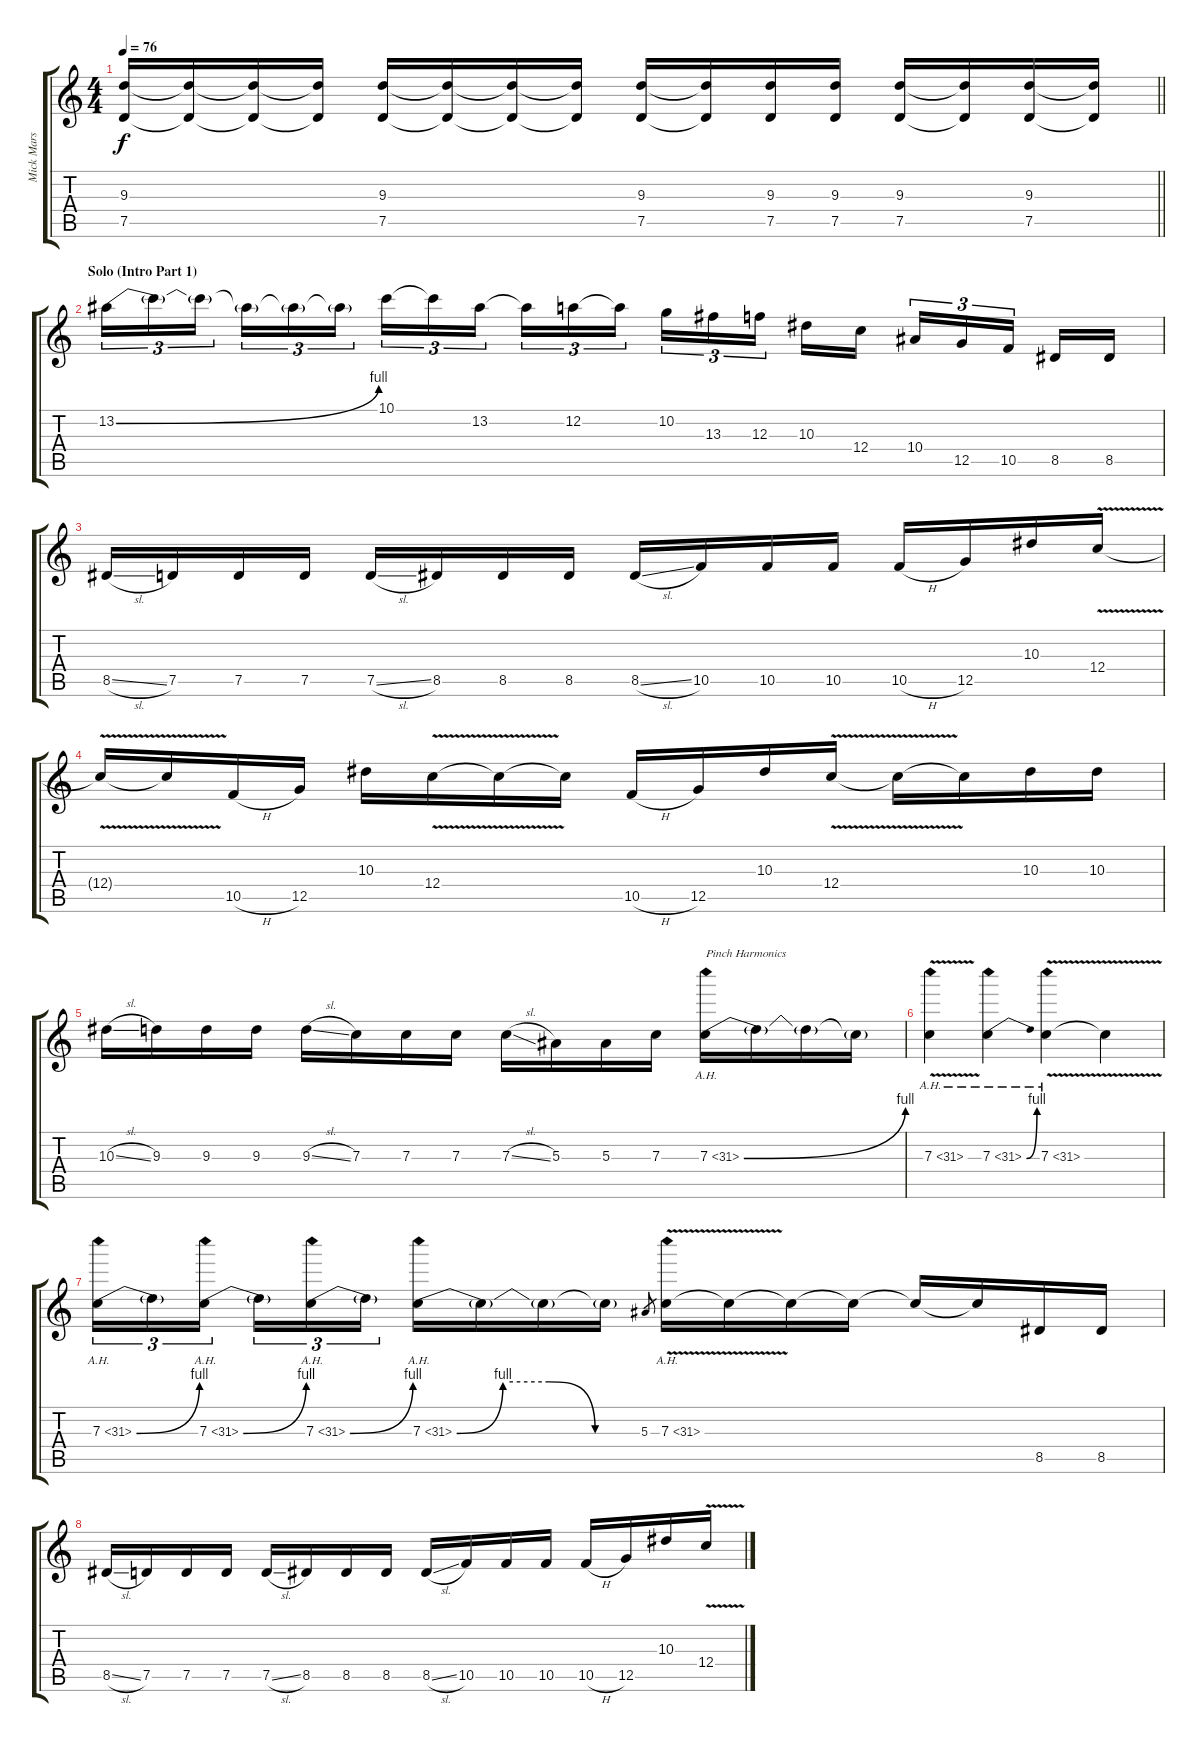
\track ("Mick Mars Lead" "Mick Mars ") {instrument distortionguitar}
\staff {score tabs}
\tuning (D4 A3 F3 C3 G2 D2) {hide}
\ts (4 4)
\tempo 76
\clef g2
\barLineRight lightlight
\ks c
(9.3 7.5).16{dy f} (9.3{t} 7.5{t}).16 (9.3{t} 7.5{t}).16 (9.3{t} 7.5{t}).16 (9.3 7.5).16 (9.3{t} 7.5{t}).16 (9.3{t} 7.5{t}).16 (9.3{t} 7.5{t}).16 (9.3 7.5).16 (9.3{t} 7.5{t}).16 (9.3 7.5).16 (9.3 7.5).16 (9.3 7.5).16 (9.3{t} 7.5{t}).16 (9.3 7.5).16 (9.3{t} 7.5{t}).16 |
\section ("" "Solo (Intro Part 1)")
13.2{be (bend 0 0 60 4)}.16{tu (3 2) volume 16 instrument distortionguitar} 13.2{t}.16{tu (3 2)} 13.2{t}.16{tu (3 2) beam splitsecondary} 13.2{t}.16{tu (3 2)} 13.2{t}.16{tu (3 2)} 13.2{t}.16{tu (3 2)} 10.1.16{tu (3 2)} 10.1{t}.16{tu (3 2)} 13.2.16{tu (3 2) beam splitsecondary} 13.2{t}.16{tu (3 2)} 12.2.16{tu (3 2)} 12.2{t}.16{tu (3 2)} 10.2.16{tu (3 2)} 13.3.16{tu (3 2)} 12.3.16{tu (3 2) beam splitsecondary} 10.3.16 12.4.16 10.4.16{tu (3 2)} 12.5.16{tu (3 2)} 10.5.16{tu (3 2) beam splitsecondary} 8.5.16 8.5.16 |
8.5{sl}.16 7.5.16 7.5.16 7.5.16 7.5{sl}.16 8.5.16 8.5.16 8.5.16 8.5{sl}.16 10.5.16 10.5.16 10.5.16 10.5{h}.16 12.5.16 10.3.16 12.4{v}.16 |
12.4{v t}.16 12.4{t}.16 10.5{h}.16 12.5.16 10.3.16 12.4{v}.16 12.4{t}.16 12.4{t}.16 10.5{h}.16 12.5.16 10.3.16 12.4{v}.16 12.4{t}.16 12.4{t}.16 10.3.16 10.3.16 |
10.3{sl}.16 9.3.16 9.3.16 9.3.16 9.3{sl}.16 7.3.16 7.3.16 7.3.16 7.3{sl}.16 5.3.16 5.3.16 7.3.16 7.3{be (bend 0 0 60 4) ah 24}.16{txt "Pinch Harmonics"} 7.3{t}.16 7.3{t}.16 7.3{t}.16 |
7.3{ah 24 v}.4 7.3{be (bend 0 0 60 4) ah 24}.4 7.3{ah 24 v}.4 7.3{t}.4 |
7.3{be (bend 0 0 60 4) ah 24}.16{tu (3 2)} 7.3{t}.16{tu (3 2)} 7.3{be (bend 0 0 60 4) ah 24}.16{tu (3 2) beam splitsecondary} 7.3{t}.16{tu (3 2)} 7.3{be (bend 0 0 60 4) ah 24}.16{tu (3 2)} 7.3{t}.16{tu (3 2)} 7.3{be (custom 0 0 15 4 30 4 45 0 60 0) ah 24}.16 7.3{t}.16 7.3{t}.16 7.3{t}.16 5.3.8{gr} 7.3{ah 24 v}.16 7.3{t}.16 7.3{t}.16 7.3{t}.16 7.3{t}.16 7.3{t}.16 8.5.16 8.5.16 |
8.5{sl}.16 7.5.16 7.5.16 7.5.16 7.5{sl}.16 8.5.16 8.5.16 8.5.16 8.5{sl}.16 10.5.16 10.5.16 10.5.16 10.5{h}.16 12.5.16 10.3.16 12.4{v}.16
